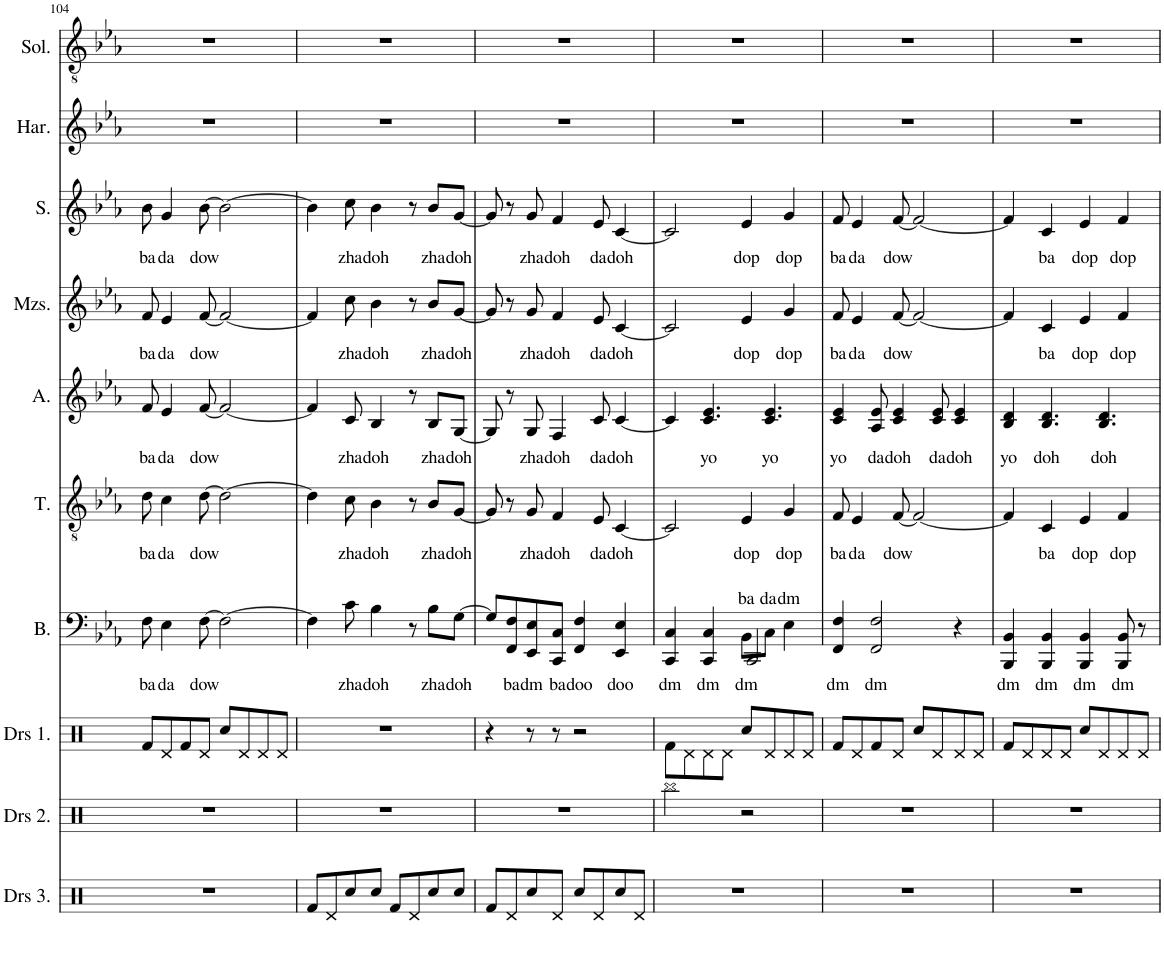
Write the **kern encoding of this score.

**kern	**kern	**kern	**kern	**text	**kern	**text	**kern	**text	**kern	**text	**kern	**text	**kern	**kern
*part10	*part9	*part8	*part7	*part7	*part6	*part6	*part5	*part5	*part4	*part4	*part3	*part3	*part2	*part1
*staff10	*staff9	*staff8	*staff7	*staff7	*staff6	*staff6	*staff5	*staff5	*staff4	*staff4	*staff3	*staff3	*staff2	*staff1
*I"Drumset Layer 3	*I"Drumset Layer 2	*I"Drumset Layer 1	*I"Bass	*	*I"Tenor	*	*I"Alto	*	*I"Mezzo-soprano	*	*I"Soprano	*	*I"Harmony	*I"Solo
*I'Drs 3.	*I'Drs 2.	*I'Drs 1.	*I'B.	*	*I'T.	*	*I'A.	*	*I'Mzs.	*	*I'S.	*	*I'Har.	*I'Sol.
!!LO:PB:g=z
*clefX	*clefX	*clefX	*clefF4	*	*clefGv2	*	*clefG2	*	*clefG2	*	*clefG2	*	*clefG2	*clefGv2
*k[]	*k[]	*k[]	*k[b-e-a-]	*	*k[b-e-a-]	*	*k[b-e-a-]	*	*k[b-e-a-]	*	*k[b-e-a-]	*	*k[b-e-a-]	*k[b-e-a-]
*M2/2	*M2/2	*M2/2	*M2/2	*	*M2/2	*	*M2/2	*	*M2/2	*	*M2/2	*	*M2/2	*M2/2
*met(c|)	*met(c|)	*met(c|)	*met(c|)	*	*met(c|)	*	*met(c|)	*	*met(c|)	*	*met(c|)	*	*met(c|)	*met(c|)
=104	=104	=104	=104	=104	=104	=104	=104	=104	=104	=104	=104	=104	=104	=104
!	!	!	!	!LO:LY:b	!	!LO:LY:b	!	!LO:LY:b	!	!LO:LY:b	!	!LO:LY:b	!	!
1r	1r	8Rf/L	8F\	ba	8d\	ba	8f/	ba	8f/	ba	8b-\	ba	1r	1r
!	!	!	!	!LO:LY:b	!	!LO:LY:b	!	!LO:LY:b	!	!LO:LY:b	!	!LO:LY:b	!	!
.	.	8Rd/	4E-\	da	4c\	da	4e-/	da	4e-/	da	4g/	da	.	.
.	.	8Rf/	.	.	.	.	.	.	.	.	.	.	.	.
!	!	!	!	!LO:LY:b	!	!LO:LY:b	!	!LO:LY:b	!	!LO:LY:b	!	!LO:LY:b	!	!
.	.	8Rd/J	[8F\	dow	[8d\	dow	[8f/	dow	[8f/	dow	[8b-\	dow	.	.
.	.	8Rcc/L	2F\_	.	2d\_	.	2f/_	.	2f/_	.	2b-\_	.	.	.
.	.	8Rd/	.	.	.	.	.	.	.	.	.	.	.	.
.	.	8Rd/	.	.	.	.	.	.	.	.	.	.	.	.
.	.	8Rd/J	.	.	.	.	.	.	.	.	.	.	.	.
=105	=105	=105	=105	=105	=105	=105	=105	=105	=105	=105	=105	=105	=105	=105
8Rf/L	1r	1r	4F\]	.	4d\]	.	4f/]	.	4f/]	.	4b-\]	.	1r	1r
8Rd/	.	.	.	.	.	.	.	.	.	.	.	.	.	.
!	!	!	!	!LO:LY:b	!	!LO:LY:b	!	!LO:LY:b	!	!LO:LY:b	!	!LO:LY:b	!	!
8Rcc/	.	.	8c\	zha	8c\	zha	8c/	zha	8cc\	zha	8cc\	zha	.	.
!	!	!	!	!LO:LY:b	!	!LO:LY:b	!	!LO:LY:b	!	!LO:LY:b	!	!LO:LY:b	!	!
8Rcc/J	.	.	4B-\	doh	4B-\	doh	4B-/	doh	4b-\	doh	4b-\	doh	.	.
8Rf/L	.	.	.	.	.	.	.	.	.	.	.	.	.	.
8Rd/	.	.	8r	.	8r	.	8r	.	8r	.	8r	.	.	.
!	!	!	!	!LO:LY:b	!	!LO:LY:b	!	!LO:LY:b	!	!LO:LY:b	!	!LO:LY:b	!	!
8Rcc/	.	.	8B-\L	zha	8B-/L	zha	8B-/L	zha	8b-/L	zha	8b-/L	zha	.	.
!	!	!	!	!LO:LY:b	!	!LO:LY:b	!	!LO:LY:b	!	!LO:LY:b	!	!LO:LY:b	!	!
8Rcc/J	.	.	[8G\J	doh	[8G/J	doh	[8G/J	doh	[8g/J	doh	[8g/J	doh	.	.
=106	=106	=106	=106	=106	=106	=106	=106	=106	=106	=106	=106	=106	=106	=106
8Rf/L	1r	4r	8G/L]	.	8G/]	.	8G/]	.	8g/]	.	8g/]	.	1r	1r
!	!	!	!	!LO:LY:b	!	!	!	!	!	!	!	!	!	!
8Rd/	.	.	8FF/ 8F/	ba	8r	.	8r	.	8r	.	8r	.	.	.
!	!	!	!	!LO:LY:b	!	!LO:LY:b	!	!LO:LY:b	!	!LO:LY:b	!	!LO:LY:b	!	!
8Rcc/	.	8r	8EE-/ 8E-/	dm	8G/	zha	8G/	zha	8g/	zha	8g/	zha	.	.
!	!	!	!	!LO:LY:b	!	!LO:LY:b	!	!LO:LY:b	!	!LO:LY:b	!	!LO:LY:b	!	!
8Rd/J	.	8r	8CC/ 8C/J	ba	4F/	doh	4F/	doh	4f/	doh	4f/	doh	.	.
!	!	!	!	!LO:LY:b	!	!	!	!	!	!	!	!	!	!
8Rcc/L	.	2r	4FF/ 4F/	doo	.	.	.	.	.	.	.	.	.	.
!	!	!	!	!	!	!LO:LY:b	!	!LO:LY:b	!	!LO:LY:b	!	!LO:LY:b	!	!
8Rd/	.	.	.	.	8E-/	da	8c/	da	8e-/	da	8e-/	da	.	.
!	!	!	!	!LO:LY:b	!	!LO:LY:b	!	!LO:LY:b	!	!LO:LY:b	!	!LO:LY:b	!	!
8Rcc/	.	.	4EE-/ 4E-/	doo	[4C/	doh	[4c/	doh	[4c/	doh	[4c/	doh	.	.
8Rd/J	.	.	.	.	.	.	.	.	.	.	.	.	.	.
=107	=107	=107	=107	=107	=107	=107	=107	=107	=107	=107	=107	=107	=107	=107
!	!	!	!	!LO:LY:b	!	!	!	!	!	!	!	!	!	!
*	*	*	*^	*	*	*	*	*	*	*	*	*	*	*
1r	2Rbb\	8Rf\L	4CC/	4C/	dm	2C/]	.	4c/]	.	2c/]	.	2c/]	.	1r	1r
.	.	8Rd\	.	.	.	.	.	.	.	.	.	.	.	.	.
!	!	!	!	!	!LO:LY:b	!	!	!	!LO:LY:b	!	!	!	!	!	!
.	.	8Rd\	4CC/	4C/	dm	.	.	4.c/ 4.e-/	yo	.	.	.	.	.	.
.	.	8Rd\J	.	.	.	.	.	.	.	.	.	.	.	.	.
!	!	!	!	!	!LO:LY:b	!	!	!	!	!	!	!	!	!	!
!	!	!	!	!	!LO:LY:a	!	!LO:LY:b	!	!	!	!LO:LY:b	!	!LO:LY:b	!	!
.	2r	8Rcc/L	2CC/	8BB-\L	ba	4E-/	dop	.	.	4e-/	dop	4e-/	dop	.	.
!	!	!	!	!	!LO:LY:a	!	!	!	!LO:LY:b	!	!	!	!	!	!
.	.	8Rd/	.	8C\J	da	.	.	4.c/ 4.e-/	yo	.	.	.	.	.	.
!	!	!	!	!	!LO:LY:a	!	!LO:LY:b	!	!	!	!LO:LY:b	!	!LO:LY:b	!	!
.	.	8Rd/	.	4E-\	dm	4G/	dop	.	.	4g/	dop	4g/	dop	.	.
.	.	8Rd/J	.	.	.	.	.	.	.	.	.	.	.	.	.
*	*	*	*v	*v	*	*	*	*	*	*	*	*	*	*	*
=108	=108	=108	=108	=108	=108	=108	=108	=108	=108	=108	=108	=108	=108	=108
!	!	!	!	!LO:LY:b	!	!LO:LY:b	!	!LO:LY:b	!	!LO:LY:b	!	!LO:LY:b	!	!
1r	1r	8Rf/L	4FF/ 4F/	dm	8F/	ba	4c/ 4e-/	yo	8f/	ba	8f/	ba	1r	1r
!	!	!	!	!	!	!LO:LY:b	!	!	!	!LO:LY:b	!	!LO:LY:b	!	!
.	.	8Rd/	.	.	4E-/	da	.	.	4e-/	da	4e-/	da	.	.
!	!	!	!	!LO:LY:b	!	!	!	!LO:LY:b	!	!	!	!	!	!
.	.	8Rf/	2FF/ 2F/	dm	.	.	8A-/ 8e-/	da	.	.	.	.	.	.
!	!	!	!	!	!	!LO:LY:b	!	!LO:LY:b	!	!LO:LY:b	!	!LO:LY:b	!	!
.	.	8Rd/J	.	.	[8F/	dow	4c/ 4e-/	doh	[8f/	dow	[8f/	dow	.	.
.	.	8Rcc/L	.	.	2F/_	.	.	.	2f/_	.	2f/_	.	.	.
!	!	!	!	!	!	!	!	!LO:LY:b	!	!	!	!	!	!
.	.	8Rd/	.	.	.	.	8c/ 8e-/	da	.	.	.	.	.	.
!	!	!	!	!	!	!	!	!LO:LY:b	!	!	!	!	!	!
.	.	8Rd/	4r	.	.	.	4c/ 4e-/	doh	.	.	.	.	.	.
.	.	8Rd/J	.	.	.	.	.	.	.	.	.	.	.	.
=109	=109	=109	=109	=109	=109	=109	=109	=109	=109	=109	=109	=109	=109	=109
!	!	!	!	!LO:LY:b	!	!	!	!LO:LY:b	!	!	!	!	!	!
1r	1r	8Rf/L	4BBB-/ 4BB-/	dm	4F/]	.	4B-/ 4d/	yo	4f/]	.	4f/]	.	1r	1r
.	.	8Rd/	.	.	.	.	.	.	.	.	.	.	.	.
!	!	!	!	!LO:LY:b	!	!LO:LY:b	!	!LO:LY:b	!	!LO:LY:b	!	!LO:LY:b	!	!
.	.	8Rd/	4BBB-/ 4BB-/	dm	4C/	ba	4.B-/ 4.d/	doh	4c/	ba	4c/	ba	.	.
.	.	8Rd/J	.	.	.	.	.	.	.	.	.	.	.	.
!	!	!	!	!LO:LY:b	!	!LO:LY:b	!	!	!	!LO:LY:b	!	!LO:LY:b	!	!
.	.	8Rcc/L	4BBB-/ 4BB-/	dm	4E-/	dop	.	.	4e-/	dop	4e-/	dop	.	.
!	!	!	!	!	!	!	!	!LO:LY:b	!	!	!	!	!	!
.	.	8Rd/	.	.	.	.	4.B-/ 4.d/	doh	.	.	.	.	.	.
!	!	!	!	!LO:LY:b	!	!LO:LY:b	!	!	!	!LO:LY:b	!	!LO:LY:b	!	!
.	.	8Rd/	8BBB-/ 8BB-/	dm	4F/	dop	.	.	4f/	dop	4f/	dop	.	.
.	.	8Rd/J	8r	.	.	.	.	.	.	.	.	.	.	.
=	=	=	=	=	=	=	=	=	=	=	=	=	=	=
*-	*-	*-	*-	*-	*-	*-	*-	*-	*-	*-	*-	*-	*-	*-
